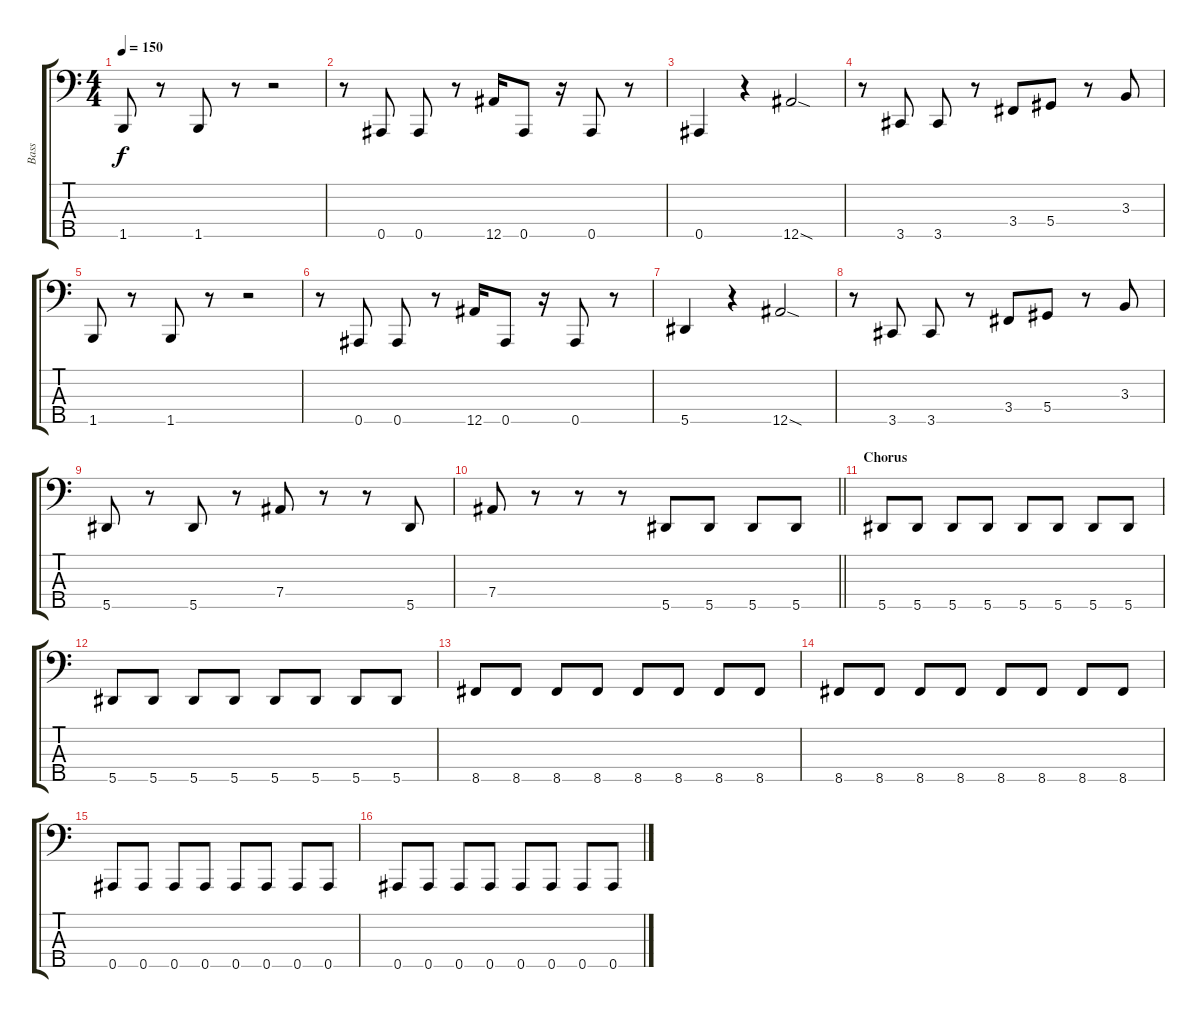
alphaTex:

\track ("Bass" "Bass") {instrument electricbassfinger}
\staff {score tabs}
\tuning (Gb2 Db2 Ab1 Eb1 Bb0) {hide}
\ts (4 4)
\tempo 150
\clef f4
\ks c
1.5.8{dy f} r.8 1.5.8 r.8 r.2 |
r.8 0.5.8 0.5.8 r.8 12.5.16 0.5.8 r.16 0.5.8 r.8 |
0.5.4 r.4 12.5{sod}.2 |
r.8 3.5.8 3.5.8 r.8 3.4.8 5.4.8 r.8 3.3.8 |
1.5.8 r.8 1.5.8 r.8 r.2 |
r.8 0.5.8 0.5.8 r.8 12.5.16 0.5.8 r.16 0.5.8 r.8 |
5.5.4 r.4 12.5{sod}.2 |
r.8 3.5.8 3.5.8 r.8 3.4.8 5.4.8 r.8 3.3.8 |
5.5.8 r.8 5.5.8 r.8 7.4.8 r.8 r.8 5.5.8 |
\barLineRight lightlight
7.4.8 r.8 r.8 r.8 5.5.8 5.5.8 5.5.8 5.5.8 |
\section ("" "Chorus")
5.5.8 5.5.8 5.5.8 5.5.8 5.5.8 5.5.8 5.5.8 5.5.8 |
5.5.8 5.5.8 5.5.8 5.5.8 5.5.8 5.5.8 5.5.8 5.5.8 |
8.5.8 8.5.8 8.5.8 8.5.8 8.5.8 8.5.8 8.5.8 8.5.8 |
8.5.8 8.5.8 8.5.8 8.5.8 8.5.8 8.5.8 8.5.8 8.5.8 |
0.5.8 0.5.8 0.5.8 0.5.8 0.5.8 0.5.8 0.5.8 0.5.8 |
0.5.8 0.5.8 0.5.8 0.5.8 0.5.8 0.5.8 0.5.8 0.5.8
